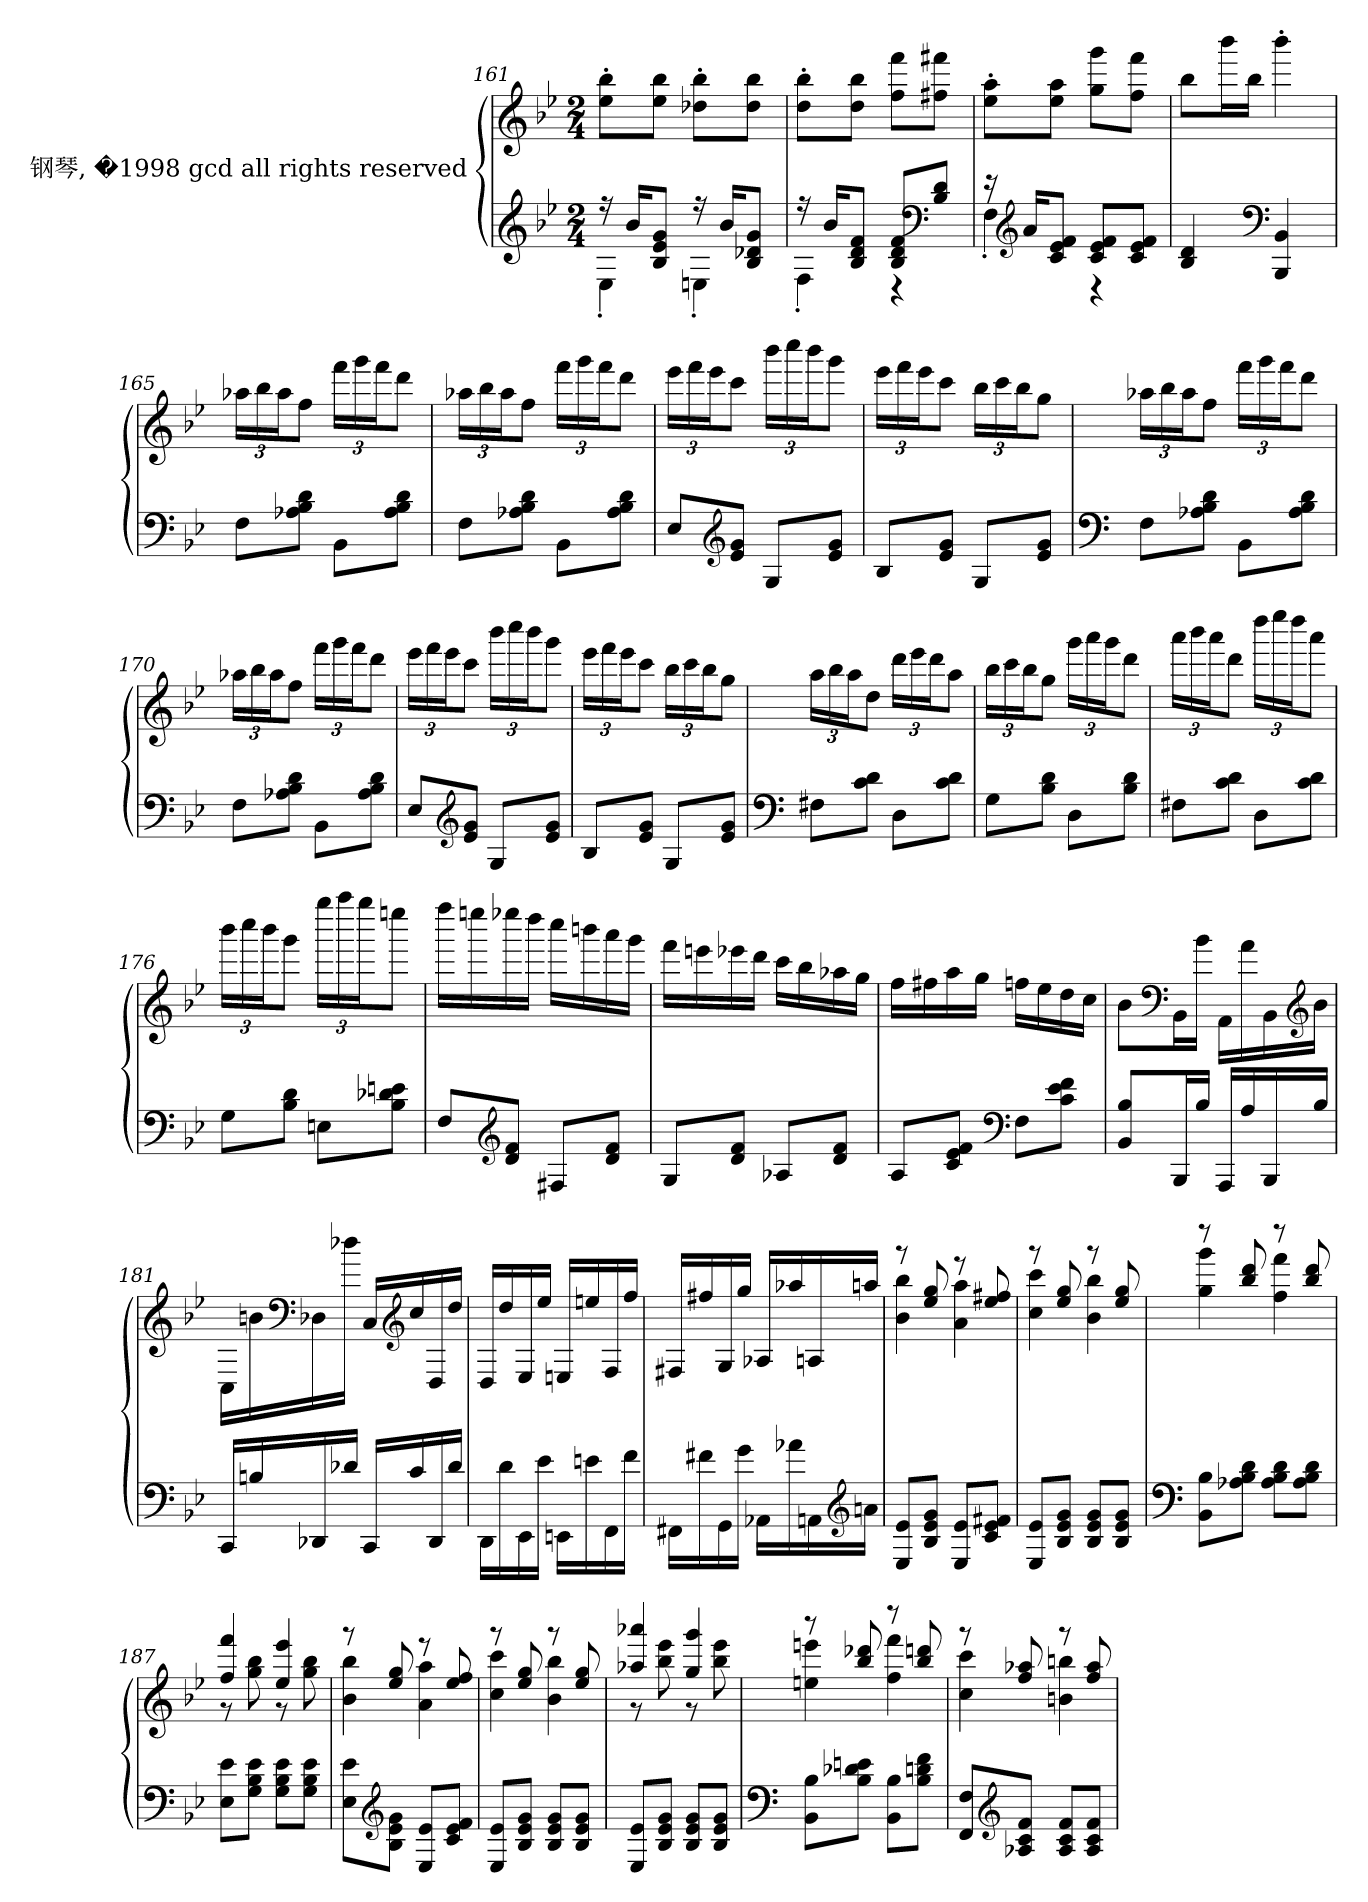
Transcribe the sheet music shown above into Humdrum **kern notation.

**kern	**kern
*part1	*part1
*staff2	*staff1
*I"钢琴, �1998 gcd all rights reserved	*
*clefG2	*clefG2
*k[b-e-]	*k[b-e-]
*M2/4	*M2/4
=161	=161
*^	*
16r	4E-'\	8ee-\' 8bb-\'L
16b-/KL	.	.
8B-/ 8e-/ 8g/J	.	8ee-\ 8bb-\J
16r	4En'\	8dd-X\' 8bb-\'L
16b-/KL	.	.
8B-/ 8d-X/ 8g/J	.	8dd-\ 8bb-\J
=162	=162	=162
16r	4F'\	8dd\' 8bb-\'L
16b-/KL	.	.
8B-/ 8d/ 8f/J	.	8dd\ 8bb-\J
8B-/ 8d/ 8f/L	4r	8ff\ 8fff\L
*clefF4	*	*
8B-/ 8d/J	.	8ff#X\ 8fff#X\J
!!LO:LB:g=z
=163	=163	=163
16r	4F'\	8ee-\' 8aa\'L
*clefG2	*	*
16a/KL	.	.
8c/ 8e-/ 8f/J	.	8ee-\ 8aa\J
8c/ 8e-/ 8f/L	4r	8gg\ 8ggg\L
8c/ 8e-/ 8f/J	.	8ff\ 8fff\J
*v	*v	*
=164	=164
4B-/ 4d/	8bb-\L
.	16bbb-\L
.	16bb-\JJ
*clefF4	*
4BBB-/ 4BB-/	4bbb-'\
=165	=165
*	*Xbrackettup
*	*MM120
8F\L	24aa-X\LL
.	24bb-\
.	24aa-\J
8A-X\ 8B-\ 8d\J	8ff\J
8BB-\L	24fff\LL
.	24ggg\
.	24fff\J
8A-\ 8B-\ 8d\J	8ddd\J
=166	=166
8F\L	24aa-X\LL
.	24bb-\
.	24aa-\J
8A-X\ 8B-\ 8d\J	8ff\J
8BB-\L	24fff\LL
.	24ggg\
.	24fff\J
8A-\ 8B-\ 8d\J	8ddd\J
!!LO:LB:g=z
=167	=167
8E-/L	24eee-\LL
.	24fff\
.	24eee-\J
*clefG2	*
8e-/ 8g/J	8ccc\J
8G/L	24bbb-\LL
.	24cccc\
.	24bbb-\J
8e-/ 8g/J	8ggg\J
=168	=168
8B-/L	24eee-\LL
.	24fff\
.	24eee-\J
8e-/ 8g/J	8ccc\J
8G/L	24bb-\LL
.	24ccc\
.	24bb-\J
8e-/ 8g/J	8gg\J
=169	=169
*clefF4	*
8F\L	24aa-X\LL
.	24bb-\
.	24aa-\J
8A-X\ 8B-\ 8d\J	8ff\J
8BB-\L	24fff\LL
.	24ggg\
.	24fff\J
8A-\ 8B-\ 8d\J	8ddd\J
!!LO:LB:g=z
=170	=170
8F\L	24aa-X\LL
.	24bb-\
.	24aa-\J
8A-X\ 8B-\ 8d\J	8ff\J
8BB-\L	24fff\LL
.	24ggg\
.	24fff\J
8A-\ 8B-\ 8d\J	8ddd\J
=171	=171
8E-/L	24eee-\LL
.	24fff\
.	24eee-\J
*clefG2	*
8e-/ 8g/J	8ccc\J
8G/L	24bbb-\LL
.	24cccc\
.	24bbb-\J
8e-/ 8g/J	8ggg\J
=172	=172
8B-/L	24eee-\LL
.	24fff\
.	24eee-\J
8e-/ 8g/J	8ccc\J
8G/L	24bb-\LL
.	24ccc\
.	24bb-\J
8e-/ 8g/J	8gg\J
!!LO:PB:g=z
=173	=173
*clefF4	*
8F#X\L	24aa\LL
.	24bb-\
.	24aa\J
8c\ 8d\J	8dd\J
8D\L	24ddd\LL
.	24eee-\
.	24ddd\J
8c\ 8d\J	8aa\J
=174	=174
8G\L	24bb-\LL
.	24ccc\
.	24bb-\J
8B-\ 8d\J	8gg\J
8D\L	24ggg\LL
.	24aaa\
.	24ggg\J
8B-\ 8d\J	8ddd\J
=175	=175
8F#X\L	24aaa\LL
.	24bbb-\
.	24aaa\J
8c\ 8d\J	8ddd\J
8D\L	24dddd\LL
.	24eeee-\
.	24dddd\J
8c\ 8d\J	8aaa\J
!!LO:LB:g=z
=176	=176
8G\L	24bbb-\LL
.	24cccc\
.	24bbb-\J
8B-\ 8d\J	8ggg\J
8En\L	24gggg\LL
.	24aaaa\
.	24gggg\J
8B-\ 8d-X\ 8en\J	8eeeen\J
=177	=177
8F/L	16ffff\LL
.	16eeeen\
*clefG2	*
8d/ 8f/J	16eeee-X\
.	16dddd\JJ
8F#X/L	16cccc\LL
.	16bbbn\
8d/ 8f/J	16aaa\
.	16ggg\JJ
=178	=178
8G/L	16fff\LL
.	16eeen\
8d/ 8f/J	16eee-X\
.	16ddd\JJ
8A-X/L	16ccc\LL
.	16bb-\
8d/ 8f/J	16aa-X\
.	16gg\JJ
!!LO:LB:g=z
=179	=179
8A/L	16ff\LL
.	16ff#X\
8c/ 8e-/ 8f/J	16aa\
.	16gg\JJ
*clefF4	*
8F\L	16ffn\LL
.	16ee-\
8c\ 8e-\ 8f\J	16dd\
.	16cc\JJ
=180	=180
8BB-/ 8B-/L	8b-\L
*	*clefF4
16BBB-/L	16BB-\L
16B-/JJ	16b-\JJ
16AAA/LL	16AA\LL
16A/	16a\
16BBB-/	16BB-\
*	*clefG2
16B-/JJ	16b-\JJ
=181	=181
*	*MM125
16CC/LL	16C\LL
16Bn/	16bn\
*	*clefF4
16DD-X/	16D-X\
16d-X/JJ	16dd-X\JJ
16CC/LL	16C/LL
*	*clefG2
16c/	16cc/
16DD-/	16D-/
16d-/JJ	16dd-/JJ
!!LO:LB:g=z
=182	=182
*	*MM128
16DD\LL	16D/LL
16d\	16dd/
16EE-\	16E-/
16e-\JJ	16ee-/JJ
16EEn\LL	16En/LL
16en\	16een/
16FF\	16F/
16f\JJ	16ff/JJ
=183	=183
*	*MM131
16FF#X\LL	16F#X/LL
16f#X\	16ff#X/
16GG\	16G/
16g\JJ	16gg/JJ
16AA-X\LL	16A-X/LL
16a-X\	16aa-X/
16AAn\	16An/
*clefG2	*
16an\JJ	16aan/JJ
=184	=184
*	*MM120
*	*^
8E-/ 8e-/L	8r	4b-\ 4bb-\
8B-/ 8e-/ 8g/J	8ee-/ 8gg/	.
8E-/ 8e-/L	8r	4a\ 4aa\
8c/ 8e-/ 8f#X/J	8ee-/ 8ff#X/	.
=185	=185	=185
8E-/ 8e-/L	8r	4cc\ 4ccc\
8B-/ 8e-/ 8g/J	8ee-/ 8gg/	.
8B-/ 8e-/ 8g/L	8r	4b-\ 4bb-\
8B-/ 8e-/ 8g/J	8ee-/ 8gg/	.
!!LO:LB:g=z	!!
=186	=186	=186
*clefF4	*	*
8BB-\ 8B-\L	8r	4gg\ 4ggg\
8A-X\ 8B-\ 8d\J	8bb-/ 8ddd/	.
8A-\ 8B-\ 8d\L	8r	4ff\ 4fff\
8A-\ 8B-\ 8d\J	8bb-/ 8ddd/	.
=187	=187	=187
8E-\ 8e-\L	4ff/ 4fff/	8r
8G\ 8B-\ 8e-\J	.	8gg\ 8bb-\
8G\ 8B-\ 8e-\L	4ee-/ 4eee-/	8r
8G\ 8B-\ 8e-\J	.	8gg\ 8bb-\
=188	=188	=188
8E-\ 8e-\L	8r	4b-\ 4bb-\
*clefG2	*	*
8B-\ 8e-\ 8g\J	8ee-/ 8gg/	.
8E-/ 8e-/L	8r	4a\ 4aa\
8c/ 8e-/ 8f/J	8ee-/ 8ff/	.
=189	=189	=189
8E-/ 8e-/L	8r	4cc\ 4ccc\
8B-/ 8e-/ 8g/J	8ee-/ 8gg/	.
8B-/ 8e-/ 8g/L	8r	4b-\ 4bb-\
8B-/ 8e-/ 8g/J	8ee-/ 8gg/	.
=190	=190	=190
8E-/ 8e-/L	4aa-X/ 4aaa-X/	8r
8B-/ 8e-/ 8g/J	.	8bb-\ 8eee-\
8B-/ 8e-/ 8g/L	4gg/ 4ggg/	8r
8B-/ 8e-/ 8g/J	.	8bb-\ 8eee-\
!!LO:LB:g=z	!!
=191	=191	=191
*clefF4	*	*
8BB-\ 8B-\L	8r	4een\ 4eeen\
8B-\ 8d-X\ 8en\J	8bb-/ 8ddd-X/	.
8BB-\ 8B-\L	8r	4ff\ 4fff\
8B-\ 8dn\ 8f\J	8bb-/ 8dddn/	.
=192	=192	=192
8FF/ 8F/L	8r	4cc\ 4ccc\
*clefG2	*	*
8A-X/ 8c/ 8f/J	8ff/ 8aa-X/	.
8A-/ 8c/ 8f/L	8r	4bn\ 4bbn\
8A-/ 8c/ 8f/J	8ff/ 8aa-/	.
*	*v	*v
=	=
*-	*-
